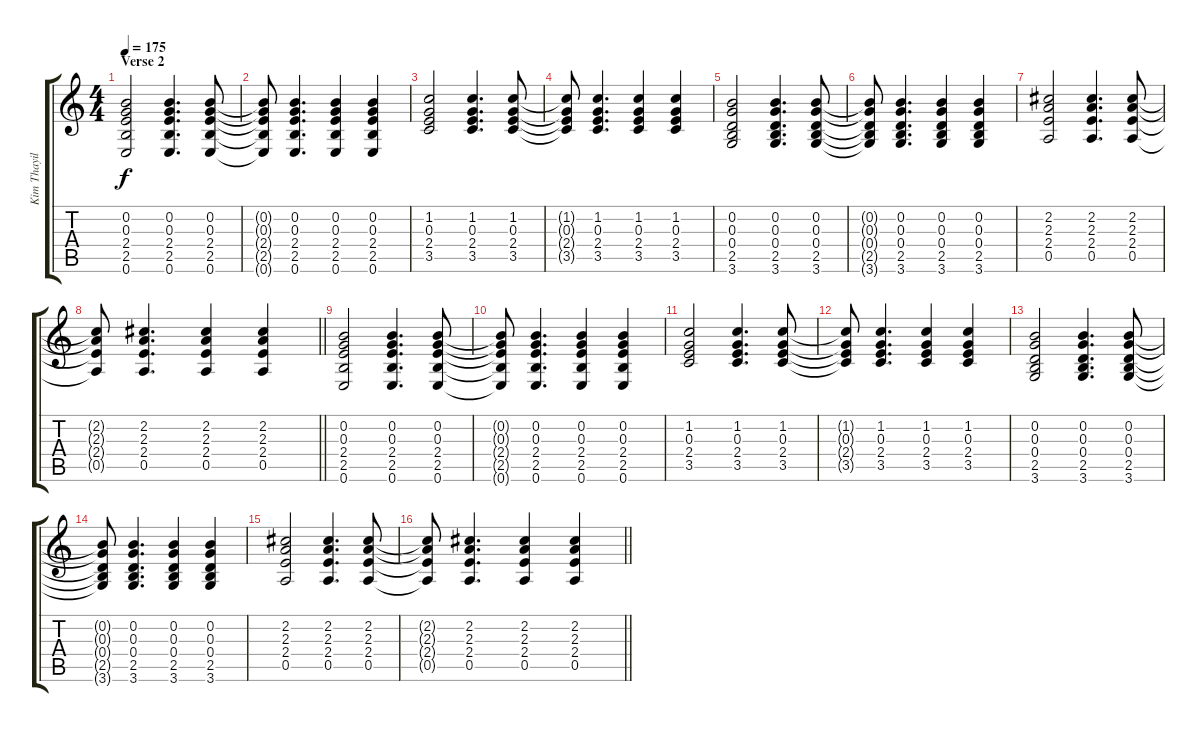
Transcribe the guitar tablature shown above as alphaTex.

\track ("Kim Thayil_guitar" "Kim Thayil") {instrument overdrivenguitar}
\staff {score tabs}
\tuning (E4 B3 G3 D3 A2 E2) {hide}
\ts (4 4)
\section ("" "Verse 2")
\tempo 175
\clef g2
\ks c
(0.2 0.3 2.4 2.5 0.6).2{dy f instrument electricguitarclean} (0.2 0.3 2.4 2.5 0.6).4{d} (0.2 0.3 2.4 2.5 0.6).8 |
(0.2{t} 0.3{t} 2.4{t} 2.5{t} 0.6{t}).8 (0.2 0.3 2.4 2.5 0.6).4{d} (0.2 0.3 2.4 2.5 0.6).4 (0.2 0.3 2.4 2.5 0.6).4 |
(1.2 0.3 2.4 3.5).2 (1.2 0.3 2.4 3.5).4{d} (1.2 0.3 2.4 3.5).8 |
(1.2{t} 0.3{t} 2.4{t} 3.5{t}).8 (1.2 0.3 2.4 3.5).4{d} (1.2 0.3 2.4 3.5).4 (1.2 0.3 2.4 3.5).4 |
(0.2 0.3 0.4 2.5 3.6).2 (0.2 0.3 0.4 2.5 3.6).4{d} (0.2 0.3 0.4 2.5 3.6).8 |
(0.2{t} 0.3{t} 0.4{t} 2.5{t} 3.6{t}).8 (0.2 0.3 0.4 2.5 3.6).4{d} (0.2 0.3 0.4 2.5 3.6).4 (0.2 0.3 0.4 2.5 3.6).4 |
(2.2 2.3 2.4 0.5).2 (2.2 2.3 2.4 0.5).4{d} (2.2 2.3 2.4 0.5).8 |
\barLineRight lightlight
(2.2{t} 2.3{t} 2.4{t} 0.5{t}).8 (2.2 2.3 2.4 0.5).4{d} (2.2 2.3 2.4 0.5).4 (2.2 2.3 2.4 0.5).4 |
(0.2 0.3 2.4 2.5 0.6).2 (0.2 0.3 2.4 2.5 0.6).4{d} (0.2 0.3 2.4 2.5 0.6).8 |
(0.2{t} 0.3{t} 2.4{t} 2.5{t} 0.6{t}).8 (0.2 0.3 2.4 2.5 0.6).4{d} (0.2 0.3 2.4 2.5 0.6).4 (0.2 0.3 2.4 2.5 0.6).4 |
(1.2 0.3 2.4 3.5).2 (1.2 0.3 2.4 3.5).4{d} (1.2 0.3 2.4 3.5).8 |
(1.2{t} 0.3{t} 2.4{t} 3.5{t}).8 (1.2 0.3 2.4 3.5).4{d} (1.2 0.3 2.4 3.5).4 (1.2 0.3 2.4 3.5).4 |
(0.2 0.3 0.4 2.5 3.6).2 (0.2 0.3 0.4 2.5 3.6).4{d} (0.2 0.3 0.4 2.5 3.6).8 |
(0.2{t} 0.3{t} 0.4{t} 2.5{t} 3.6{t}).8 (0.2 0.3 0.4 2.5 3.6).4{d} (0.2 0.3 0.4 2.5 3.6).4 (0.2 0.3 0.4 2.5 3.6).4 |
(2.2 2.3 2.4 0.5).2 (2.2 2.3 2.4 0.5).4{d} (2.2 2.3 2.4 0.5).8 |
\barLineRight lightlight
(2.2{t} 2.3{t} 2.4{t} 0.5{t}).8 (2.2 2.3 2.4 0.5).4{d} (2.2 2.3 2.4 0.5).4 (2.2 2.3 2.4 0.5).4
